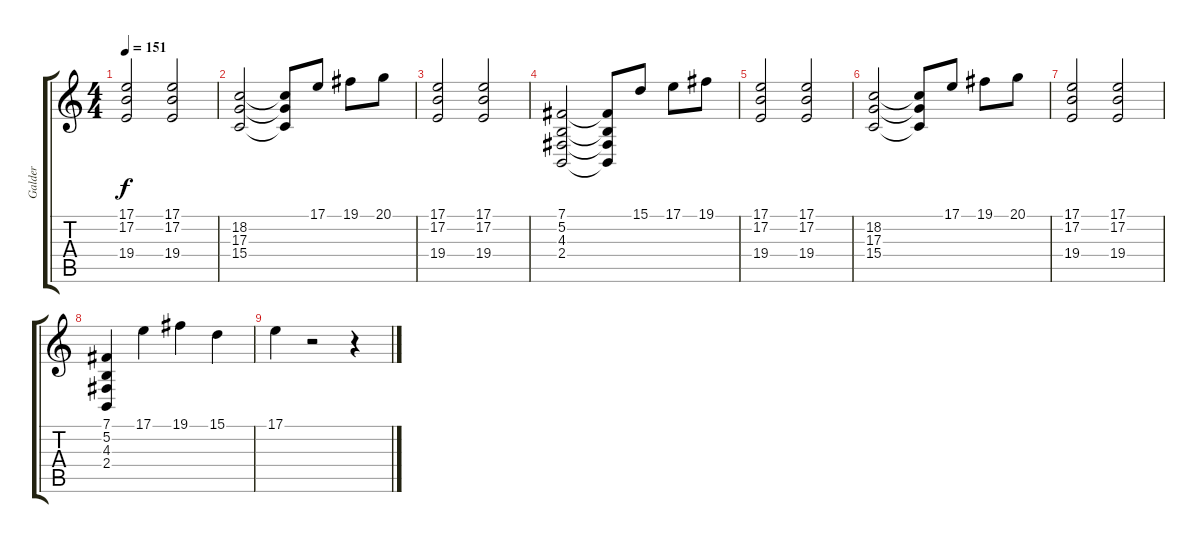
\track ("Galder" "Galder") {instrument electricgrandpiano}
\staff {score tabs}
\tuning (B3 Gb3 D3 A2 E2 B1) {hide}
\ts (4 4)
\tempo 151
\clef g2
\ks c
(17.1 17.2 19.4).2{dy f} (17.1 17.2 19.4).2 |
(18.2 17.3 15.4).2 (18.2{t} 17.3{t} 15.4{t}).8 17.1.8 19.1.8 20.1.8 |
(17.1 17.2 19.4).2 (17.1 17.2 19.4).2 |
(7.1 5.2 4.3 2.4).2 (7.1{t} 5.2{t} 4.3{t} 2.4{t}).8 15.1.8 17.1.8 19.1.8 |
(17.1 17.2 19.4).2 (17.1 17.2 19.4).2 |
(18.2 17.3 15.4).2 (18.2{t} 17.3{t} 15.4{t}).8 17.1.8 19.1.8 20.1.8 |
(17.1 17.2 19.4).2 (17.1 17.2 19.4).2 |
(7.1 5.2 4.3 2.4).4 17.1.4 19.1.4 15.1.4 |
17.1.4 r.2 r.4
